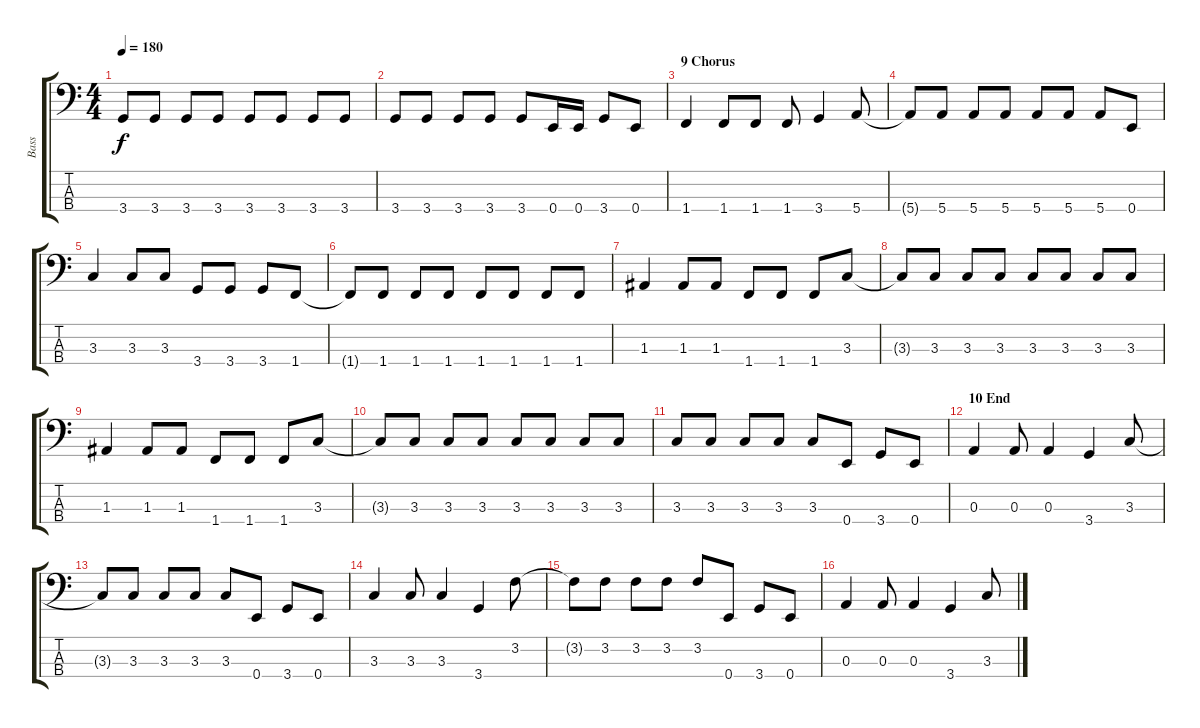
\track ("Bass" "Bass") {instrument electricbassfinger}
\staff {score tabs}
\tuning (G2 D2 A1 E1) {hide}
\ts (4 4)
\tempo 180
\clef f4
\ks c
3.4{t}.8{dy f} 3.4.8 3.4.8 3.4.8 3.4.8 3.4.8 3.4.8 3.4.8 |
3.4.8 3.4.8 3.4.8 3.4.8 3.4.8 0.4.16 0.4.16 3.4.8 0.4.8 |
\section ("" "9 Chorus")
1.4.4 1.4.8 1.4.8 1.4.8 3.4.4 5.4.8 |
5.4{t}.8 5.4.8 5.4.8 5.4.8 5.4.8 5.4.8 5.4.8 0.4.8 |
3.3.4 3.3.8 3.3.8 3.4.8 3.4.8 3.4.8 1.4.8 |
1.4{t}.8 1.4.8 1.4.8 1.4.8 1.4.8 1.4.8 1.4.8 1.4.8 |
1.3.4 1.3.8 1.3.8 1.4.8 1.4.8 1.4.8 3.3.8 |
3.3{t}.8 3.3.8 3.3.8 3.3.8 3.3.8 3.3.8 3.3.8 3.3.8 |
1.3.4 1.3.8 1.3.8 1.4.8 1.4.8 1.4.8 3.3.8 |
3.3{t}.8 3.3.8 3.3.8 3.3.8 3.3.8 3.3.8 3.3.8 3.3.8 |
3.3.8 3.3.8 3.3.8 3.3.8 3.3.8 0.4.8 3.4.8 0.4.8 |
\section ("" "10 End")
0.3.4 0.3.8 0.3.4 3.4.4 3.3.8 |
3.3{t}.8 3.3.8 3.3.8 3.3.8 3.3.8 0.4.8 3.4.8 0.4.8 |
3.3.4 3.3.8 3.3.4 3.4.4 3.2.8 |
3.2{t}.8 3.2.8 3.2.8 3.2.8 3.2.8 0.4.8 3.4.8 0.4.8 |
0.3.4 0.3.8 0.3.4 3.4.4 3.3.8
